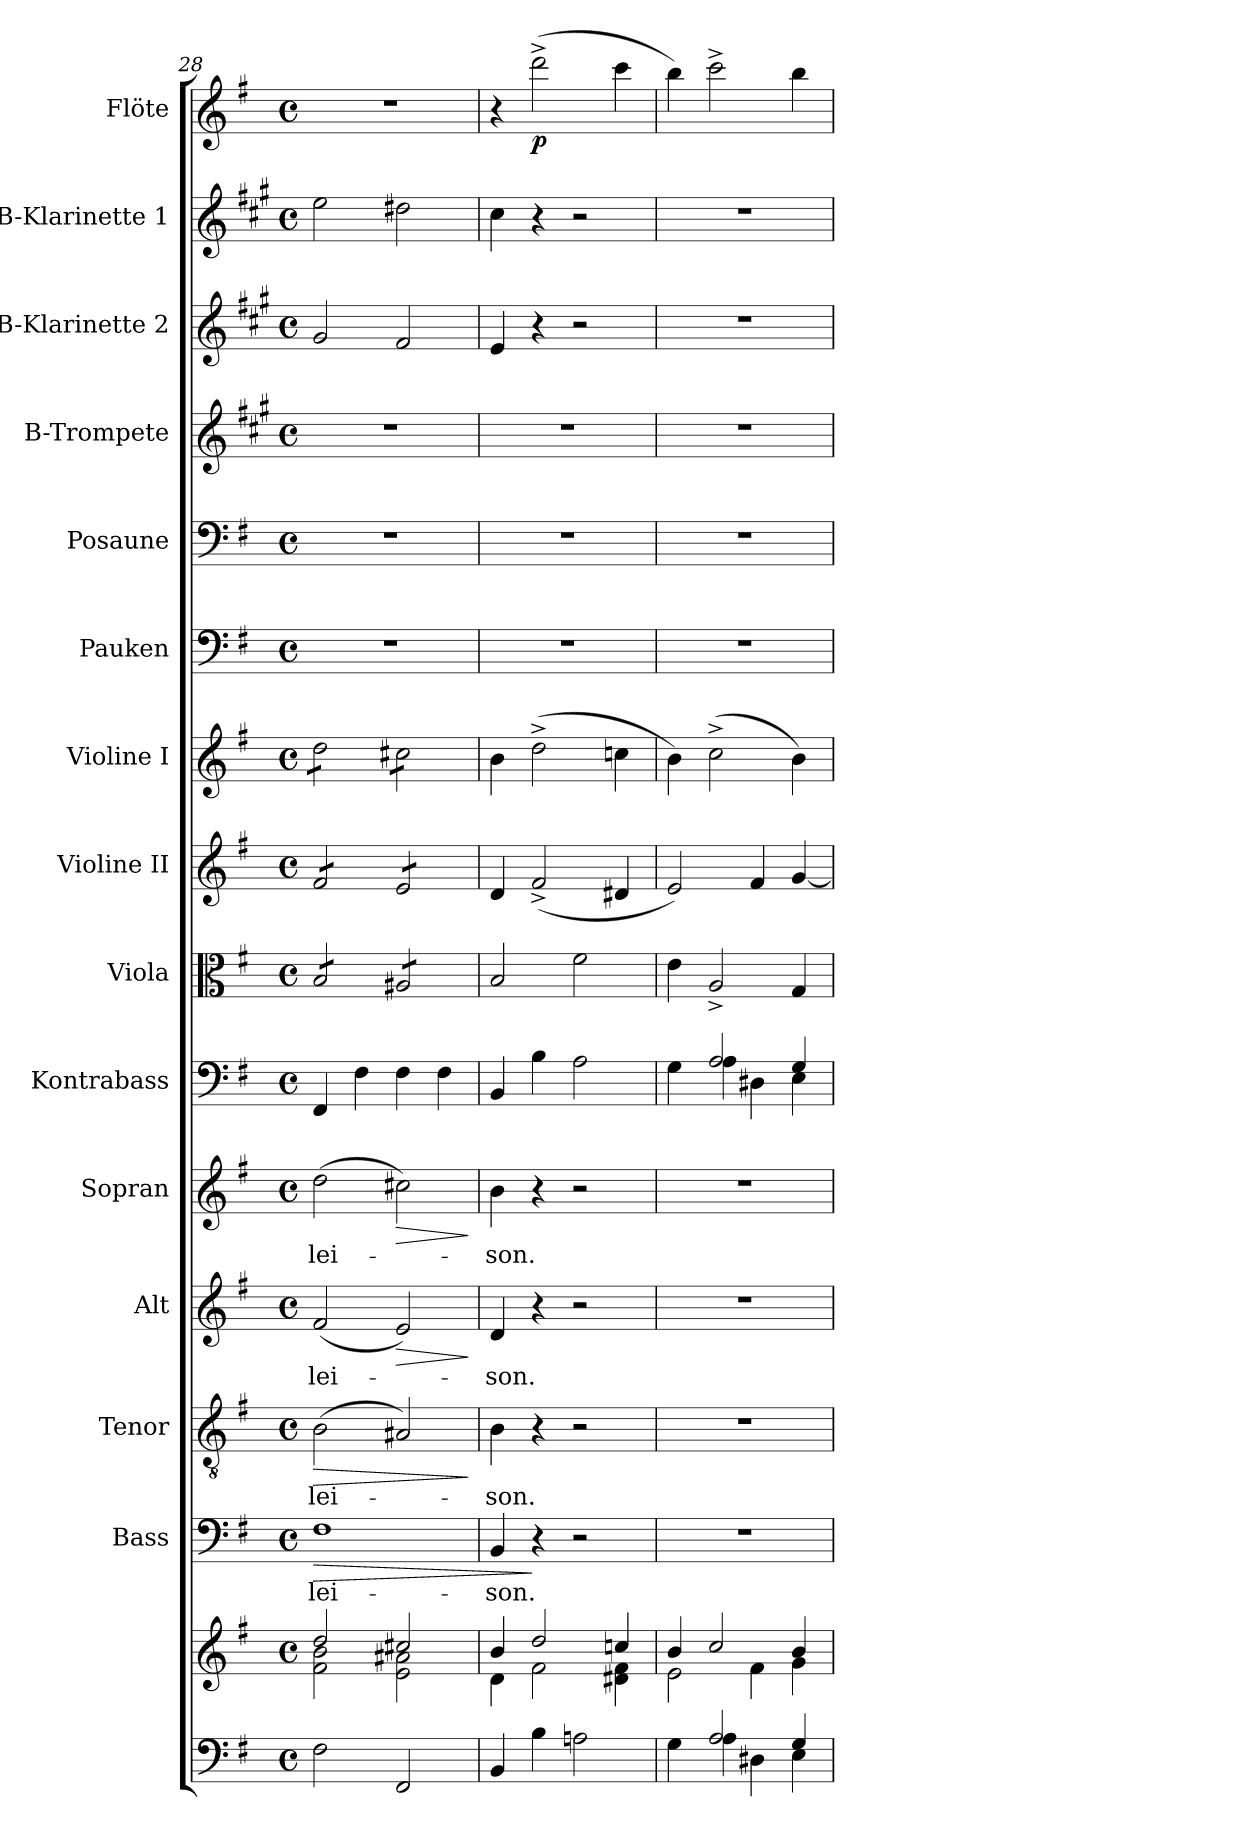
**kern	**kern	**kern	**text	**dynam	**kern	**text	**dynam	**kern	**text	**dynam	**kern	**text	**dynam	**kern	**kern	**kern	**kern	**kern	**kern	**kern	**kern	**kern	**kern	**dynam
*part15	*part15	*part14	*part14	*part14	*part13	*part13	*part13	*part12	*part12	*part12	*part11	*part11	*part11	*part10	*part9	*part8	*part7	*part6	*part5	*part4	*part3	*part2	*part1	*part1
*staff16	*staff15	*staff14	*staff14	*staff14	*staff13	*staff13	*staff13	*staff12	*staff12	*staff12	*staff11	*staff11	*staff11	*staff10	*staff9	*staff8	*staff7	*staff6	*staff5	*staff4	*staff3	*staff2	*staff1	*staff1
*	*	*I"Bass	*	*	*I"Tenor	*	*	*I"Alt	*	*	*I"Sopran	*	*	*I"Kontrabass	*I"Viola	*I"Violine II	*I"Violine I	*I"Pauken	*I"Posaune	*I"B-Trompete	*I"B-Klarinette 2	*I"B-Klarinette 1	*I"Flöte	*
*	*	*I'B.	*	*	*I'T.	*	*	*I'A.	*	*	*I'S.	*	*	*I'Kb.	*I'Vla.	*I'Vl. II	*I'Vl. I	*I'Pk.	*I'Pos.	*I'B Trp.	*I'B Kl. 2	*I'B Kl. 1	*I'Fl.	*
*clefF4	*clefG2	*clefF4	*	*	*clefGv2	*	*	*clefG2	*	*	*clefG2	*	*	*clefF4	*clefC3	*clefG2	*clefG2	*clefF4	*clefF4	*clefG2	*clefG2	*clefG2	*clefG2	*
*	*	*	*	*	*	*	*	*	*	*	*	*	*	*ITrd7c12	*	*	*	*	*	*ITrd1c2	*ITrd1c2	*ITrd1c2	*	*
*k[f#]	*k[f#]	*k[f#]	*	*	*k[f#]	*	*	*k[f#]	*	*	*k[f#]	*	*	*k[f#]	*k[f#]	*k[f#]	*k[f#]	*k[f#]	*k[f#]	*k[f#]	*k[f#]	*k[f#]	*k[f#]	*
*G:	*G:	*G:	*	*	*G:	*	*	*G:	*	*	*G:	*	*	*G:	*G:	*G:	*G:	*G:	*G:	*G:	*G:	*G:	*G:	*
*M4/4	*M4/4	*M4/4	*	*	*M4/4	*	*	*M4/4	*	*	*M4/4	*	*	*M4/4	*M4/4	*M4/4	*M4/4	*M4/4	*M4/4	*M4/4	*M4/4	*M4/4	*M4/4	*
*met(c)	*met(c)	*met(c)	*	*	*met(c)	*	*	*met(c)	*	*	*met(c)	*	*	*met(c)	*met(c)	*met(c)	*met(c)	*met(c)	*met(c)	*met(c)	*met(c)	*met(c)	*met(c)	*
=28	=28	=28	=28	=28	=28	=28	=28	=28	=28	=28	=28	=28	=28	=28	=28	=28	=28	=28	=28	=28	=28	=28	=28	=28
*	*^	*	*	*	*	*	*	*	*	*	*	*	*	*	*	*	*	*	*	*	*	*	*	*
!	!	!	!	!LO:LY:b	!LO:HP:b	!	!LO:LY:b	!LO:HP:b	!	!LO:LY:b	!	!	!LO:LY:b	!	!	!	!	!	!	!	!	!	!	!	!
*	*	*	*	*	*	*	*	*	*	*	*	*	*	*	*	*tremolo	*	*	*	*	*	*	*	*	*
*	*	*	*	*	*	*	*	*	*	*	*	*	*	*	*	*	*tremolo	*	*	*	*	*	*	*	*
*	*	*	*	*	*	*	*	*	*	*	*	*	*	*	*	*	*	*tremolo	*	*	*	*	*	*	*
2F#\	2dd/	2f#\ 2b\	1F#	-lei-	>	(>2B\	-lei-	>	(<2f#/	-lei-	.	(>2dd\	-lei-	.	4FFF#/	8B/L	8f#/L	8dd\L	1r	1r	1r	2f#/	2dd\	1r	.
.	.	.	.	.	.	.	.	.	.	.	.	.	.	.	.	8B/	8f#/	8dd\	.	.	.	.	.	.	.
.	.	.	.	.	.	.	.	.	.	.	.	.	.	.	4FF#\	8B/	8f#/	8dd\	.	.	.	.	.	.	.
.	.	.	.	.	.	.	.	.	.	.	.	.	.	.	.	8B/J	8f#/J	8dd\J	.	.	.	.	.	.	.
!	!	!	!	!	!	!	!	!	!	!	!LO:HP:b	!	!	!LO:HP:b	!	!	!	!	!	!	!	!	!	!	!
2FF#/	2cc#X/	2e\ 2a#X\	.	.	.	2A#X/)	.	.	2e/)	.	>	2cc#X\)	.	>	4FF#\	8A#X/L	8e/L	8cc#X\L	.	.	.	2e/	2cc#X\	.	.
.	.	.	.	.	.	.	.	.	.	.	.	.	.	.	.	8A#X/	8e/	8cc#X\	.	.	.	.	.	.	.
.	.	.	.	.	.	.	.	.	.	.	.	.	.	.	4FF#\	8A#X/	8e/	8cc#X\	.	.	.	.	.	.	.
.	.	.	.	.	.	.	.	.	.	.	.	.	.	.	.	8A#X/J	8e/J	8cc#X\J	.	.	.	.	.	.	.
*	*	*	*	*	*	*	*	*	*	*	*	*	*	*	*	*	*	*Xtremolo	*	*	*	*	*	*	*
*	*	*	*	*	*	*	*	*	*	*	*	*	*	*	*	*	*Xtremolo	*	*	*	*	*	*	*	*
*	*	*	*	*	*	*	*	*	*	*	*	*	*	*	*	*Xtremolo	*	*	*	*	*	*	*	*	*
*	*v	*v	*	*	*	*	*	*	*	*	*	*	*	*	*	*	*	*	*	*	*	*	*	*	*
.	.	.	.	.	.	.	]	.	.	]	.	.	]	.	.	.	.	.	.	.	.	.	.	.
=29	=29	=29	=29	=29	=29	=29	=29	=29	=29	=29	=29	=29	=29	=29	=29	=29	=29	=29	=29	=29	=29	=29	=29	=29
*	*^	*	*	*	*	*	*	*	*	*	*	*	*	*	*	*	*	*	*	*	*	*	*	*
!	!	!	!	!LO:LY:b	!	!	!LO:LY:b	!	!	!LO:LY:b	!	!	!LO:LY:b	!	!	!	!	!	!	!	!	!	!	!	!
4BB/	4b/	4d\	4BB/	-son.	.	4B\	-son.	.	4d/	-son.	.	4b\	-son.	.	4BBB/	2B/	4d/	4b\	1r	1r	1r	4d/	4b\	4r	.
!	!	!	!	!	!	!	!	!	!	!	!	!	!	!	!	!	!	!	!	!	!	!	!	!	!LO:DY:b
4B\	2dd/	2f#\	4r	.	]	4r	.	.	4r	.	.	4r	.	.	4BB\	.	(<2f#^</	(>2dd^>\	.	.	.	4r	4r	(>2ddd^>\	p
2An\	.	.	2r	.	.	2r	.	.	2r	.	.	2r	.	.	2AA\	2f#\	.	.	.	.	.	2r	2r	.	.
.	4ccn/	4d#X\ 4f#\	.	.	.	.	.	.	.	.	.	.	.	.	.	.	4d#X/	4ccn\	.	.	.	.	.	4ccc\	.
=30	=30	=30	=30	=30	=30	=30	=30	=30	=30	=30	=30	=30	=30	=30	=30	=30	=30	=30	=30	=30	=30	=30	=30	=30	=30
*^	*	*	*	*	*	*	*	*	*	*	*	*	*	*	*^	*	*	*	*	*	*	*	*	*	*
4ryy	4G\	4b/	2e\	1r	.	.	1r	.	.	1r	.	.	1r	.	.	4ryy	4GG\	4e\	2e/)	4b\)	1r	1r	1r	1r	1r	4bb\)	.
2A/	4A\	2cc/	.	.	.	.	.	.	.	.	.	.	.	.	.	2AA/	4AA\	2A^</	.	(>2cc^>\	.	.	.	.	.	2ccc^>\	.
.	4D#X\	.	4f#\	.	.	.	.	.	.	.	.	.	.	.	.	.	4DD#X\	.	4f#/	.	.	.	.	.	.	.	.
4G/	4E\	4b/	4g\	.	.	.	.	.	.	.	.	.	.	.	.	4GG/	4EE\	4G/	[4g/	4b\)	.	.	.	.	.	4bb\	.
*v	*v	*	*	*	*	*	*	*	*	*	*	*	*	*	*	*v	*v	*	*	*	*	*	*	*	*	*	*
*	*v	*v	*	*	*	*	*	*	*	*	*	*	*	*	*	*	*	*	*	*	*	*	*	*	*
=	=	=	=	=	=	=	=	=	=	=	=	=	=	=	=	=	=	=	=	=	=	=	=	=
*-	*-	*-	*-	*-	*-	*-	*-	*-	*-	*-	*-	*-	*-	*-	*-	*-	*-	*-	*-	*-	*-	*-	*-	*-
